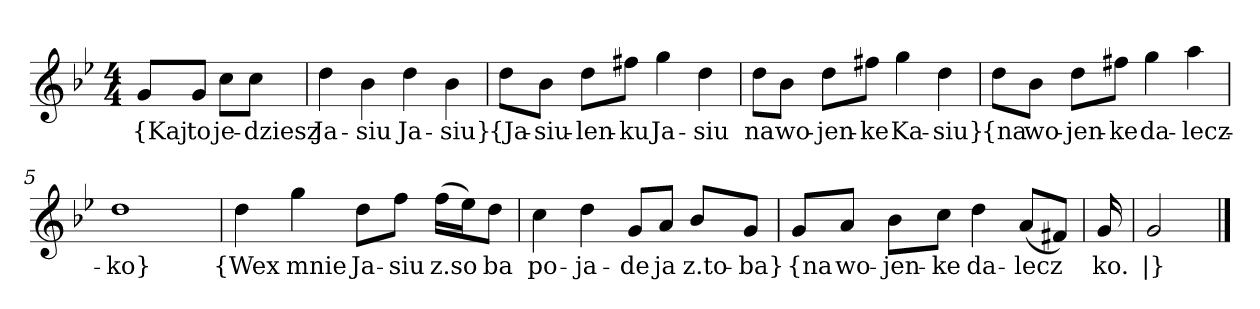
**kern	**text
*part1	*part1
*staff1	*staff1
*clefG2	*
*k[b-e-]	*
*g:	*
*M4/4	*
=	=
8g/L	{Kaj
8g/J	to
8cc\L	je-
8cc\J	-dziesz
=1	=1
4dd	Ja-
4b-	-siu
4dd	Ja-
4b-	-siu}
=2y	=2y
8dd\L	{Ja-
8b-\J	-siu-
8dd\L	-len-
8ff#X\J	-ku
4gg	Ja-
4dd	-siu
=3	=3
8dd\L	na
8b-\J	wo-
8dd\L	-jen-
8ff#X\J	-ke
4gg	Ka-
4dd	-siu}
=4y	=4y
8dd\L	{na
8b-\J	wo-
8dd\L	-jen-
8ff#X\J	-ke
4gg	da-
4aa	-lecz-
=5	=5
1dd	-ko}
=6y	=6y
4dd	{Wex
4gg	mnie
8dd\L	Ja-
8ff\J	-siu
(16ff\LL	z.so
16ee-\J)	--
8dd\J	-ba
=7	=7
4cc	po-
4dd	-ja-
8g/L	-de
8a/J	ja
8b-/L	z.to-
8g/J	-ba}
=8y	=8y
8g/L	{na
8a/J	wo-
8b-\L	-jen-
8cc\J	-ke
4dd	da-
(8a/L	-lecz
8f#X/J)	--
=9y	=9y
16g	-ko.
=10	=10
2g	|}
==	==
*-	*-
